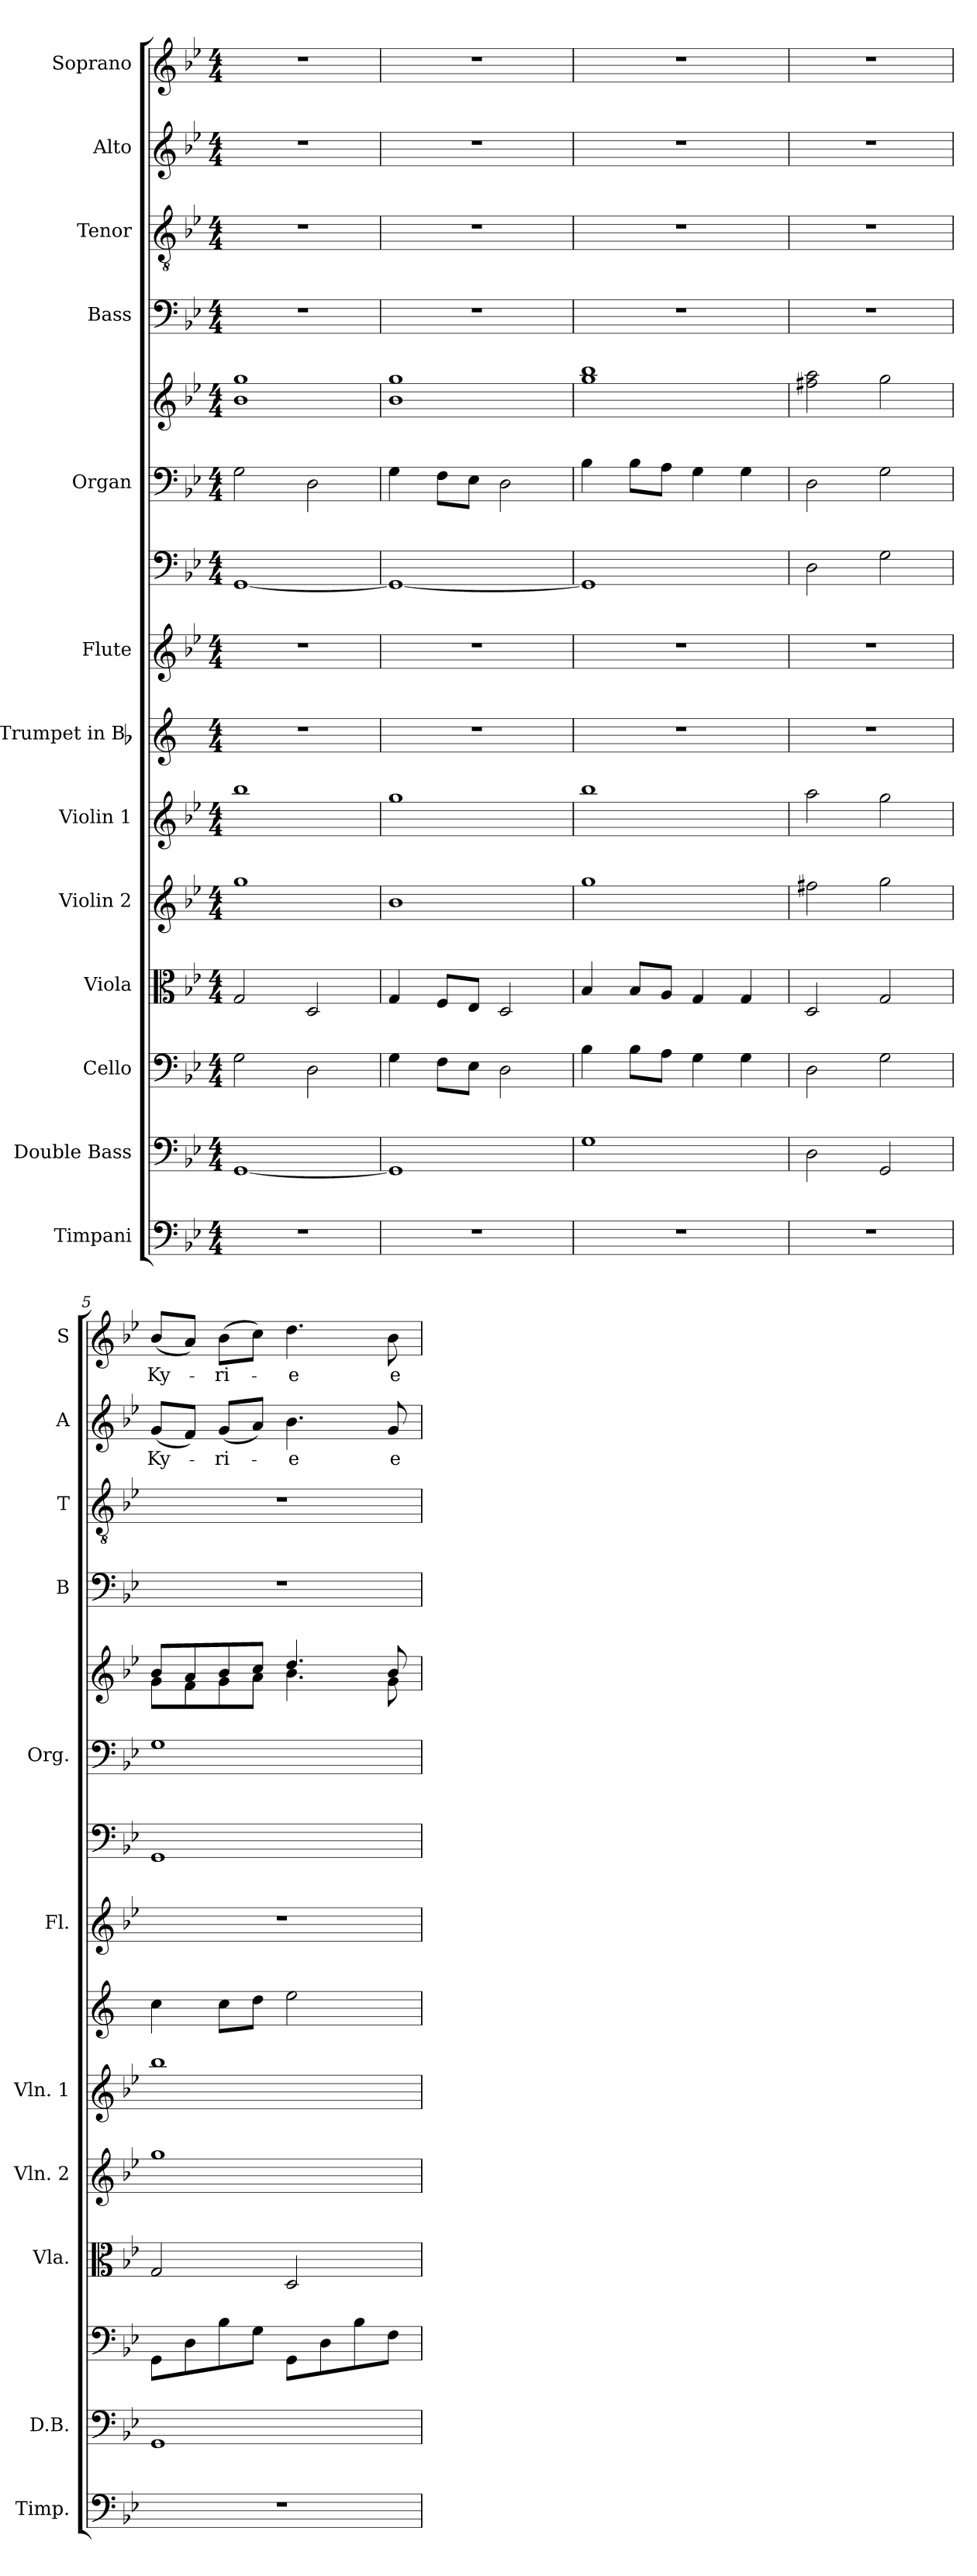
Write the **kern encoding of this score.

**kern	**kern	**kern	**kern	**kern	**kern	**kern	**kern	**kern	**kern	**kern	**kern	**kern	**kern	**text	**kern	**text
*part14	*part13	*part12	*part11	*part10	*part9	*part8	*part7	*part6	*part5	*part5	*part4	*part3	*part2	*part2	*part1	*part1
*staff15	*staff14	*staff13	*staff12	*staff11	*staff10	*staff9	*staff8	*staff7	*staff6	*staff5	*staff4	*staff3	*staff2	*staff2	*staff1	*staff1
*I"Timpani	*I"Double Bass	*I"Cello	*I"Viola	*I"Violin 2	*I"Violin 1	*I"Trumpet in Bb	*I"Flute	*	*I"Organ	*	*I"Bass	*I"Tenor	*I"Alto	*	*I"Soprano	*
*I'Timp.	*I'D.B.	*	*I'Vla.	*I'Vln. 2	*I'Vln. 1	*	*I'Fl.	*	*I'Org.	*	*I'B	*I'T	*I'A	*	*I'S	*
*clefF4	*clefF4	*clefF4	*clefC3	*clefG2	*clefG2	*clefG2	*clefG2	*clefF4	*clefF4	*clefG2	*clefF4	*clefGv2	*clefG2	*	*clefG2	*
*	*ITrd7c12	*	*	*	*	*ITrd1c2	*	*	*	*	*	*	*	*	*	*
*k[b-e-]	*k[b-e-]	*k[b-e-]	*k[b-e-]	*k[b-e-]	*k[b-e-]	*k[b-e-]	*k[b-e-]	*k[b-e-]	*k[b-e-]	*k[b-e-]	*k[b-e-]	*k[b-e-]	*k[b-e-]	*	*k[b-e-]	*
*g:	*g:	*g:	*g:	*g:	*g:	*g:	*g:	*g:	*g:	*g:	*g:	*g:	*g:	*	*g:	*
*M4/4	*M4/4	*M4/4	*M4/4	*M4/4	*M4/4	*M4/4	*M4/4	*M4/4	*M4/4	*M4/4	*M4/4	*M4/4	*M4/4	*	*M4/4	*
*MM80	*MM80	*MM80	*MM80	*MM80	*MM80	*MM80	*MM80	*MM80	*MM80	*MM80	*MM80	*MM80	*MM80	*	*MM80	*
=1	=1	=1	=1	=1	=1	=1	=1	=1	=1	=1	=1	=1	=1	=1	=1	=1
1r	[1GGG	2G\	2G/	1gg	1bb-	1r	1r	[1GG	2G\	1b- 1gg	1r	1r	1r	.	1r	.
.	.	2D\	2D/	.	.	.	.	.	2D\	.	.	.	.	.	.	.
=2	=2	=2	=2	=2	=2	=2	=2	=2	=2	=2	=2	=2	=2	=2	=2	=2
1r	1GGG]	4G\	4G/	1b-	1gg	1r	1r	1GG_	4G\	1b- 1gg	1r	1r	1r	.	1r	.
.	.	8F\L	8F/L	.	.	.	.	.	8F\L	.	.	.	.	.	.	.
.	.	8E-\J	8E-/J	.	.	.	.	.	8E-\J	.	.	.	.	.	.	.
.	.	2D\	2D/	.	.	.	.	.	2D\	.	.	.	.	.	.	.
=3	=3	=3	=3	=3	=3	=3	=3	=3	=3	=3	=3	=3	=3	=3	=3	=3
1r	1GG	4B-\	4B-/	1gg	1bb-	1r	1r	1GG]	4B-\	1gg 1bb-	1r	1r	1r	.	1r	.
.	.	8B-\L	8B-/L	.	.	.	.	.	8B-\L	.	.	.	.	.	.	.
.	.	8A\J	8A/J	.	.	.	.	.	8A\J	.	.	.	.	.	.	.
.	.	4G\	4G/	.	.	.	.	.	4G\	.	.	.	.	.	.	.
.	.	4G\	4G/	.	.	.	.	.	4G\	.	.	.	.	.	.	.
=4	=4	=4	=4	=4	=4	=4	=4	=4	=4	=4	=4	=4	=4	=4	=4	=4
1r	2DD\	2D\	2D/	2ff#X\	2aa\	1r	1r	2D\	2D\	2ff#X\ 2aa\	1r	1r	1r	.	1r	.
.	2GGG/	2G\	2G/	2gg\	2gg\	.	.	2G\	2G\	2gg\	.	.	.	.	.	.
=5	=5	=5	=5	=5	=5	=5	=5	=5	=5	=5	=5	=5	=5	=5	=5	=5
*	*	*	*	*	*	*	*	*	*	*^	*	*	*	*	*	*
!	!	!	!	!	!	!	!	!	!	!	!	!	!	!	!LO:LY:b	!	!LO:LY:b
1r	1GGG	8GG\L	2G/	1gg	1bb-	4b-\	1r	1GG	1G	8b-/L	8g\L	1r	1r	(<8g/L	Ky-	(<8b-/L	Ky-
.	.	8D\	.	.	.	.	.	.	.	8a/	8f\	.	.	8f/J)	.	8a/J)	.
!	!	!	!	!	!	!	!	!	!	!	!	!	!	!	!LO:LY:b	!	!LO:LY:b
.	.	8B-\	.	.	.	8b-\L	.	.	.	8b-/	8g\	.	.	(<8g/L	-ri-	(>8b-\L	-ri-
.	.	8G\J	.	.	.	8cc\J	.	.	.	8cc/J	8a\J	.	.	8a/J)	.	8cc\J)	.
!	!	!	!	!	!	!	!	!	!	!	!	!	!	!	!LO:LY:b	!	!LO:LY:b
.	.	8GG\L	2D/	.	.	2dd\	.	.	.	4.dd/	4.b-\	.	.	4.b-\	-e	4.dd\	-e
.	.	8D\	.	.	.	.	.	.	.	.	.	.	.	.	.	.	.
.	.	8B-\	.	.	.	.	.	.	.	.	.	.	.	.	.	.	.
!	!	!	!	!	!	!	!	!	!	!	!	!	!	!	!LO:LY:b	!	!LO:LY:b
.	.	8F\J	.	.	.	.	.	.	.	8b-/	8g\	.	.	8g/	e-	8b-\	e-
*	*	*	*	*	*	*	*	*	*	*v	*v	*	*	*	*	*	*
=	=	=	=	=	=	=	=	=	=	=	=	=	=	=	=	=
*-	*-	*-	*-	*-	*-	*-	*-	*-	*-	*-	*-	*-	*-	*-	*-	*-
